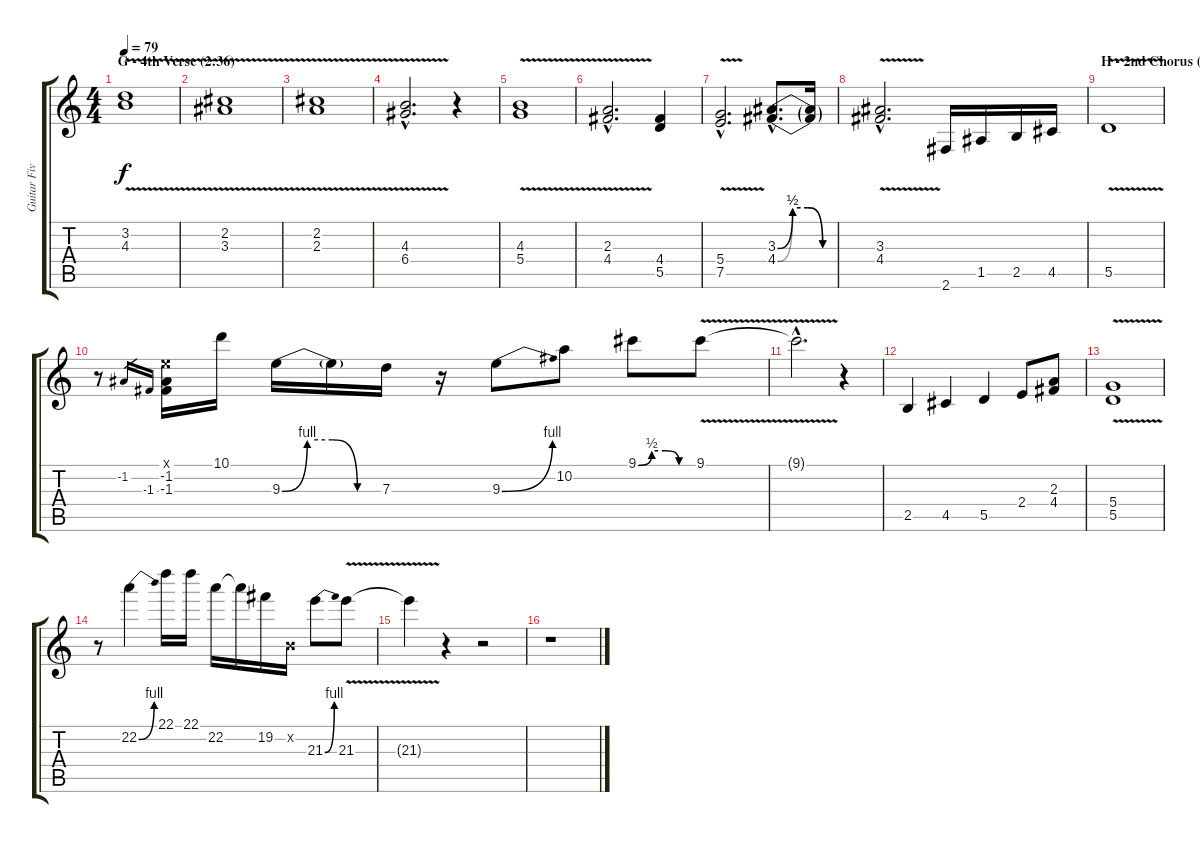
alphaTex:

\track ("Guitar Five" "Guitar Fiv") {instrument distortionguitar}
\staff {score tabs}
\tuning (E4 B3 G3 D3 A2 E2) {hide}
\ts (4 4)
\section ("" "G - 4th Verse (2:36)")
\tempo 79
\clef g2
\ks c
(3.2{v} 4.3{v}).1{dy f} |
(2.2{v} 3.3{v}).1 |
(2.2{v} 2.3{v}).1 |
(4.3{v hac} 6.4{v hac}).2{d} r.4 |
(4.3{v} 5.4{v}).1 |
(2.3{v hac} 4.4{v hac}).2{d} (4.4 5.5).4 |
(5.4{v hac} 7.5{v hac}).2{d} (3.3{be (custom 0 0 15 2 30 2 45 0 60 0) hac} 4.4{be (custom 0 0 15 2 30 2 45 0 60 0) hac}).8{d} (3.3{t} 4.4{t}).16 |
(3.3{v hac} 4.4{v hac}).2{d} 2.6.16 1.5.16 2.5.16 4.5.16 |
\section ("" "H - 2nd Chorus (3:02)")
5.5{v}.1 |
r.8 -1.2.16{gr} -1.3.16{gr} (0.1{x} -1.2 -1.3).16 10.1.16 9.3{be (custom 0 0 15 4 30 4 45 0 60 0)}.16 9.3{t}.16 7.3.16 r.16 9.3{be (bend 0 0 60 4)}.8 10.2.8 9.1{be (custom 0 0 15 2 30 2 45 0 60 0)}.8 9.1{v}.8 |
9.1{v hac t}.2{d} r.4 |
2.5.4 4.5.4 5.5.4 2.4.8 (2.3 4.4).8 |
(5.4{v} 5.5{v}).1 |
r.8 22.2{be (bend 0 0 60 4)}.4 22.1.16 22.1.16 22.2.16 22.2{t}.16 19.2.16 0.2{x}.16 21.3{be (bend 0 0 60 4)}.8 21.3{v}.8 |
21.3{v t}.4 r.4 r.2 |
r.1
